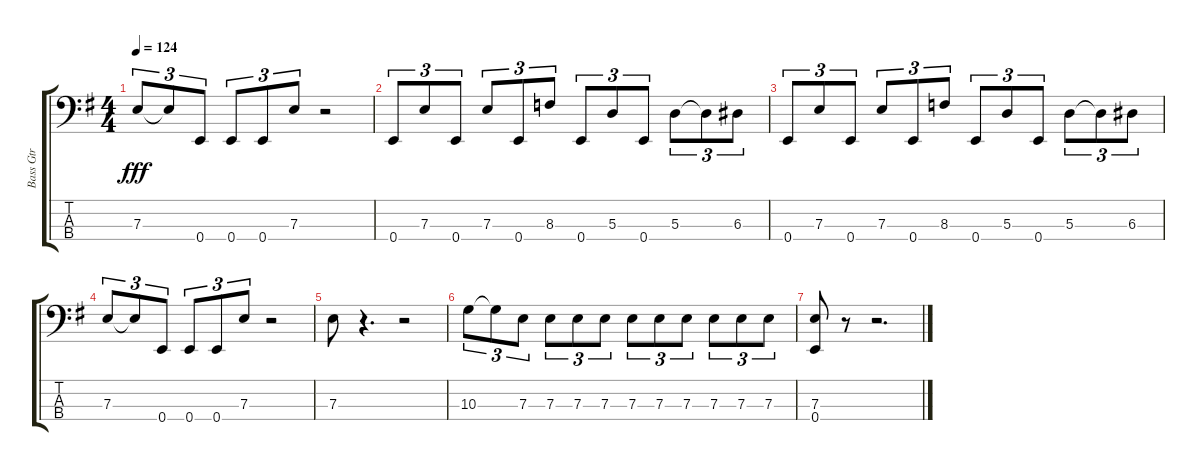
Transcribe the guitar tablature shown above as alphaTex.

\track ("Bass Gtr" "Bass Gtr") {instrument electricbasspick}
\staff {score tabs}
\tuning (G2 D2 A1 E1) {hide}
\ts (4 4)
\tempo 124
\clef f4
\ks g
7.3.8{tu (3 2) dy fff} 7.3{t}.8{tu (3 2)} 0.4.8{tu (3 2)} 0.4.8{tu (3 2)} 0.4.8{tu (3 2)} 7.3.8{tu (3 2)} r.2 |
0.4.8{tu (3 2)} 7.3.8{tu (3 2)} 0.4.8{tu (3 2)} 7.3.8{tu (3 2)} 0.4.8{tu (3 2)} 8.3.8{tu (3 2)} 0.4.8{tu (3 2)} 5.3.8{tu (3 2)} 0.4.8{tu (3 2)} 5.3.8{tu (3 2)} 5.3{t}.8{tu (3 2)} 6.3.8{tu (3 2)} |
0.4.8{tu (3 2)} 7.3.8{tu (3 2)} 0.4.8{tu (3 2)} 7.3.8{tu (3 2)} 0.4.8{tu (3 2)} 8.3.8{tu (3 2)} 0.4.8{tu (3 2)} 5.3.8{tu (3 2)} 0.4.8{tu (3 2)} 5.3.8{tu (3 2)} 5.3{t}.8{tu (3 2)} 6.3.8{tu (3 2)} |
7.3.8{tu (3 2)} 7.3{t}.8{tu (3 2)} 0.4.8{tu (3 2)} 0.4.8{tu (3 2)} 0.4.8{tu (3 2)} 7.3.8{tu (3 2)} r.2 |
7.3.8 r.4{d} r.2 |
10.3.8{tu (3 2)} 10.3{t}.8{tu (3 2)} 7.3.8{tu (3 2)} 7.3.8{tu (3 2)} 7.3.8{tu (3 2)} 7.3.8{tu (3 2)} 7.3.8{tu (3 2)} 7.3.8{tu (3 2)} 7.3.8{tu (3 2)} 7.3.8{tu (3 2)} 7.3.8{tu (3 2)} 7.3.8{tu (3 2)} |
(7.3 0.4).8 r.8 r.2{d}
